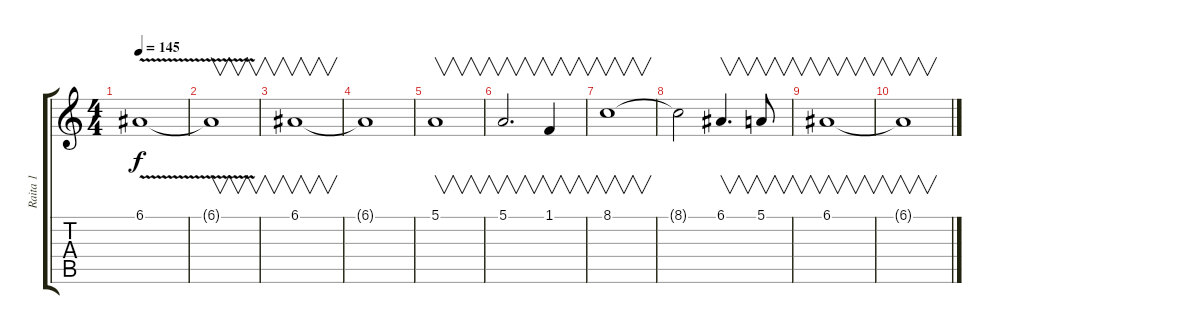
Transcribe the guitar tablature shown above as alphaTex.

\track ("Raita 1" "Raita 1") {instrument lead1square}
\staff {score tabs}
\tuning (E4 B3 G3 D3 A2 E2) {hide}
\ts (4 4)
\tempo 145
\clef g2
\ks c
6.1{v}.1{dy f} |
6.1{t}.1{v} |
6.1.1{v} |
6.1{t}.1 |
5.1.1{v} |
5.1.2{v d} 1.1.4{v} |
8.1.1{v} |
8.1{t}.2 6.1.4{v d} 5.1.8{v} |
6.1.1{v} |
6.1{t}.1{v volume 8}
